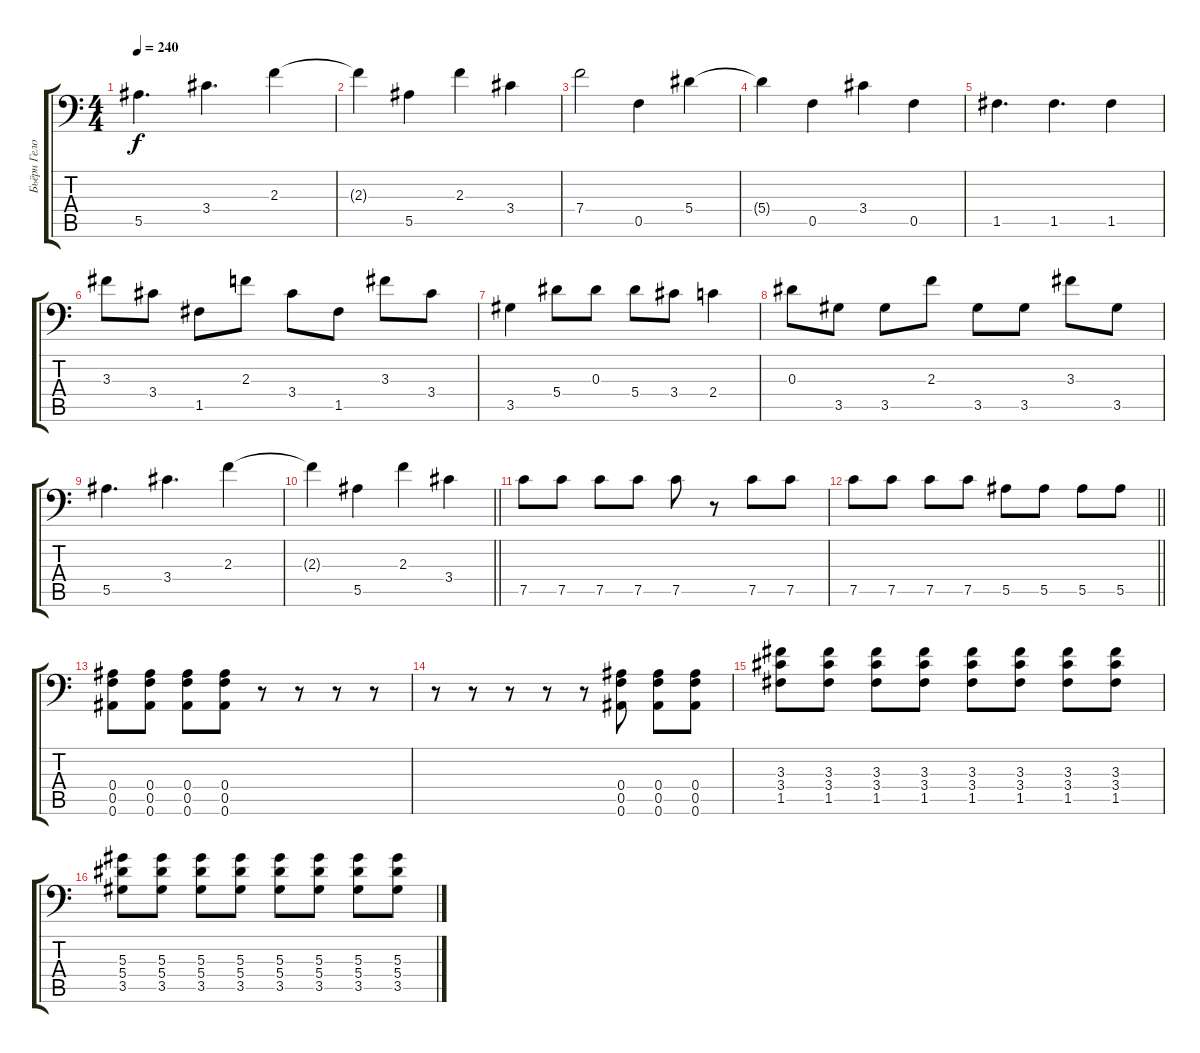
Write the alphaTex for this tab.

\track ("Бьёрн Гелотте" "Бьёрн Гело") {instrument distortionguitar}
\staff {score tabs}
\tuning (C4 G3 Eb3 Bb2 F2 Bb1) {hide}
\ts (4 4)
\tempo 240
\clef f4
\ks c
5.5.4{d dy f} 3.4.4{d} 2.3.4 |
2.3{t}.4 5.5.4 2.3.4 3.4.4 |
7.4.2 0.5.4 5.4.4 |
5.4{t}.4 0.5.4 3.4.4 0.5.4 |
1.5.4{d} 1.5.4{d} 1.5.4 |
3.3.8 3.4.8 1.5.8 2.3.8 3.4.8 1.5.8 3.3.8 3.4.8 |
3.5.4 5.4.8 0.3.8 5.4.8 3.4.8 2.4.4 |
0.3.8 3.5.8 3.5.8 2.3.8 3.5.8 3.5.8 3.3.8 3.5.8 |
5.5.4{d} 3.4.4{d} 2.3.4 |
\barLineRight lightlight
2.3{t}.4 5.5.4 2.3.4 3.4.4 |
7.5.8 7.5.8 7.5.8 7.5.8 7.5.8 r.8 7.5.8 7.5.8 |
\barLineRight lightlight
7.5.8 7.5.8 7.5.8 7.5.8 5.5.8 5.5.8 5.5.8 5.5.8 |
\section ("" "")
(0.4 0.5 0.6).8 (0.4 0.5 0.6).8 (0.4 0.5 0.6).8 (0.4 0.5 0.6).8 r.8 r.8 r.8 r.8 |
r.8 r.8 r.8 r.8 r.8 (0.4 0.5 0.6).8 (0.4 0.5 0.6).8 (0.4 0.5 0.6).8 |
(3.3 3.4 1.5).8 (3.3 3.4 1.5).8 (3.3 3.4 1.5).8 (3.3 3.4 1.5).8 (3.3 3.4 1.5).8 (3.3 3.4 1.5).8 (3.3 3.4 1.5).8 (3.3 3.4 1.5).8 |
(5.3 5.4 3.5).8 (5.3 5.4 3.5).8 (5.3 5.4 3.5).8 (5.3 5.4 3.5).8 (5.3 5.4 3.5).8 (5.3 5.4 3.5).8 (5.3 5.4 3.5).8 (5.3 5.4 3.5).8
